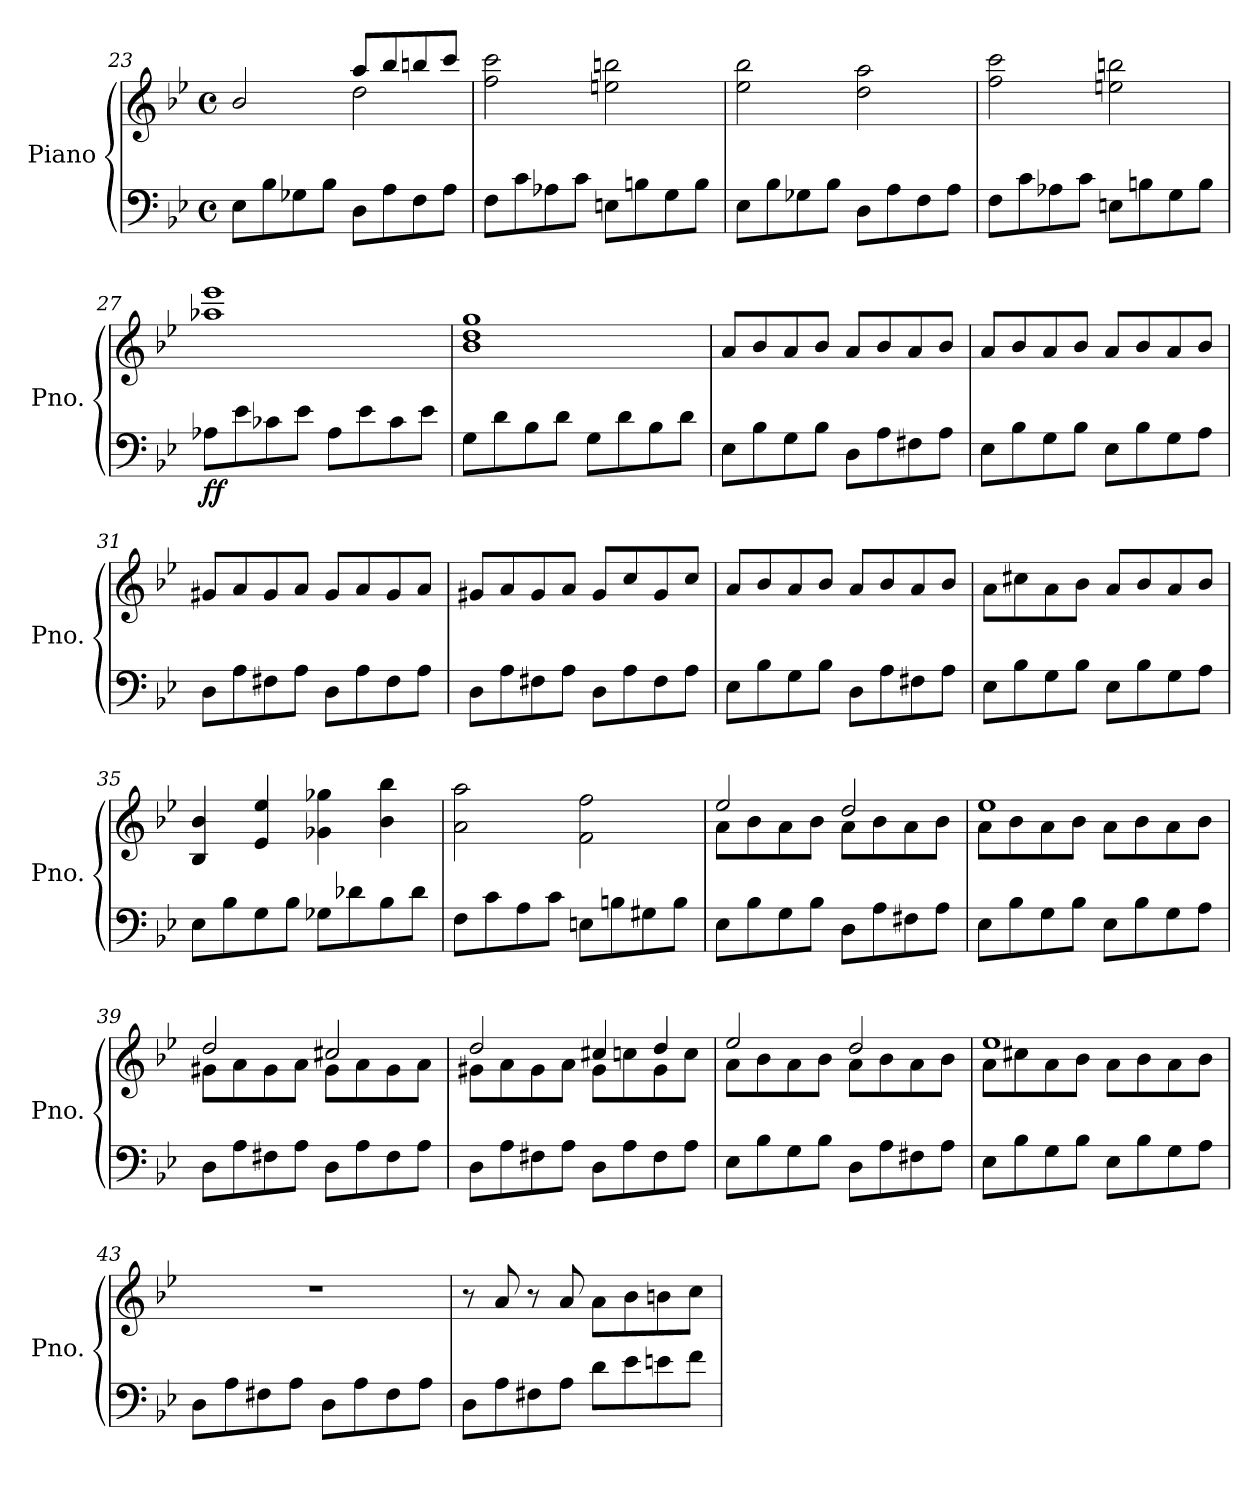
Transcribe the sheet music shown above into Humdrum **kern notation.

**kern	**kern	**dynam
*part1	*part1	*part1
*staff2	*staff1	*staff1/2
*I"Piano	*	*
*I'Pno.	*	*
*clefF4	*clefG2	*
*k[b-e-]	*k[b-e-]	*
*M4/4	*M4/4	*
*met(c)	*met(c)	*
=23	=23	=23
*	*^	*
8E-\L	2b-/	2ryy	.
8B-\	.	.	.
8G-X\	.	.	.
8B-\J	.	.	.
8D\L	8aa/L	2dd\	.
8A\	8bb-/	.	.
8F\	8bbn/	.	.
8A\J	8ccc/J	.	.
*	*v	*v	*
=24	=24	=24
8F\L	2ff\ 2ccc\	.
8c\	.	.
8A-X\	.	.
8c\J	.	.
8En\L	2een\ 2bbn\	.
8Bn\	.	.
8G\	.	.
8B\J	.	.
=25	=25	=25
8E-\L	2ee-\ 2bb-\	.
8B-\	.	.
8G-X\	.	.
8B-\J	.	.
8D\L	2dd\ 2aa\	.
8A\	.	.
8F\	.	.
8A\J	.	.
!!LO:LB:g=z
=26	=26	=26
8F\L	2ff\ 2ccc\	.
8c\	.	.
8A-X\	.	.
8c\J	.	.
8En\L	2een\ 2bbn\	.
8Bn\	.	.
8G\	.	.
8B\J	.	.
=27	=27	=27
!	!	!LO:DY:b=2
8A-X\L	1aa-X 1eee-	ff
8e-\	.	.
8c-X\	.	.
8e-\J	.	.
8A-\L	.	.
8e-\	.	.
8c-\	.	.
8e-\J	.	.
=28	=28	=28
8G\L	1b- 1dd 1gg	.
8d\	.	.
8B-\	.	.
8d\J	.	.
8G\L	.	.
8d\	.	.
8B-\	.	.
8d\J	.	.
=29	=29	=29
8E-\L	8a/L	.
8B-\	8b-/	.
8G\	8a/	.
8B-\J	8b-/J	.
8D\L	8a/L	.
8A\	8b-/	.
8F#X\	8a/	.
8A\J	8b-/J	.
!!LO:LB:g=z
=30	=30	=30
8E-\L	8a/L	.
8B-\	8b-/	.
8G\	8a/	.
8B-\J	8b-/J	.
8E-\L	8a/L	.
8B-\	8b-/	.
8G\	8a/	.
8A\J	8b-/J	.
=31	=31	=31
8D\L	8g#X/L	.
8A\	8a/	.
8F#X\	8g#/	.
8A\J	8a/J	.
8D\L	8g#/L	.
8A\	8a/	.
8F#\	8g#/	.
8A\J	8a/J	.
=32	=32	=32
8D\L	8g#X/L	.
8A\	8a/	.
8F#X\	8g#/	.
8A\J	8a/J	.
8D\L	8g#/L	.
8A\	8cc/	.
8F#\	8g#/	.
8A\J	8cc/J	.
=33	=33	=33
8E-\L	8a/L	.
8B-\	8b-/	.
8G\	8a/	.
8B-\J	8b-/J	.
8D\L	8a/L	.
8A\	8b-/	.
8F#X\	8a/	.
8A\J	8b-/J	.
=34	=34	=34
8E-\L	8a\L	.
8B-\	8cc#X\	.
8G\	8a\	.
8B-\J	8b-\J	.
8E-\L	8a/L	.
8B-\	8b-/	.
8G\	8a/	.
8A\J	8b-/J	.
!!LO:LB:g=z
=35	=35	=35
8E-\L	4B-/ 4b-/	.
8B-\	.	.
8G\	4e-/ 4ee-/	.
8B-\J	.	.
8G-X\L	4g-X\ 4gg-X\	.
8d-X\	.	.
8B-\	4b-\ 4bb-\	.
8d-\J	.	.
=36	=36	=36
8F\L	2a\ 2aa\	.
8c\	.	.
8A\	.	.
8c\J	.	.
8En\L	2f\ 2ff\	.
8Bn\	.	.
8G#X\	.	.
8B\J	.	.
=37	=37	=37
*	*^	*
8E-\L	2ee-/	8a\L	.
8B-\	.	8b-\	.
8G\	.	8a\	.
8B-\J	.	8b-\J	.
8D\L	2dd/	8a\L	.
8A\	.	8b-\	.
8F#X\	.	8a\	.
8A\J	.	8b-\J	.
=38	=38	=38	=38
8E-\L	1ee-	8a\L	.
8B-\	.	8b-\	.
8G\	.	8a\	.
8B-\J	.	8b-\J	.
8E-\L	.	8a\L	.
8B-\	.	8b-\	.
8G\	.	8a\	.
8A\J	.	8b-\J	.
!!LO:LB:g=z	!!
=39	=39	=39	=39
8D\L	2dd/	8g#X\L	.
8A\	.	8a\	.
8F#X\	.	8g#\	.
8A\J	.	8a\J	.
8D\L	2cc#X/	8g#\L	.
8A\	.	8a\	.
8F#\	.	8g#\	.
8A\J	.	8a\J	.
=40	=40	=40	=40
8D\L	2dd/	8g#X\L	.
8A\	.	8a\	.
8F#X\	.	8g#\	.
8A\J	.	8a\J	.
8D\L	4cc#X/	8g#\L	.
8A\	.	8ccn\	.
8F#\	4dd/	8g#\	.
8A\J	.	8cc\J	.
=41	=41	=41	=41
8E-\L	2ee-/	8a\L	.
8B-\	.	8b-\	.
8G\	.	8a\	.
8B-\J	.	8b-\J	.
8D\L	2dd/	8a\L	.
8A\	.	8b-\	.
8F#X\	.	8a\	.
8A\J	.	8b-\J	.
=42	=42	=42	=42
8E-\L	1ee-	8a\L	.
8B-\	.	8cc#X\	.
8G\	.	8a\	.
8B-\J	.	8b-\J	.
8E-\L	.	8a\L	.
8B-\	.	8b-\	.
8G\	.	8a\	.
8A\J	.	8b-\J	.
*	*v	*v	*
!!LO:PB:g=z
=43	=43	=43
8D\L	1r	.
8A\	.	.
8F#X\	.	.
8A\J	.	.
8D\L	.	.
8A\	.	.
8F#\	.	.
8A\J	.	.
=44	=44	=44
8D\L	8r	.
8A\	8a/	.
8F#X\	8r	.
8A\J	8a/	.
8d\L	8a\L	.
8e-\	8b-\	.
8en\	8bn\	.
8f\J	8cc\J	.
=	=	=
*-	*-	*-
